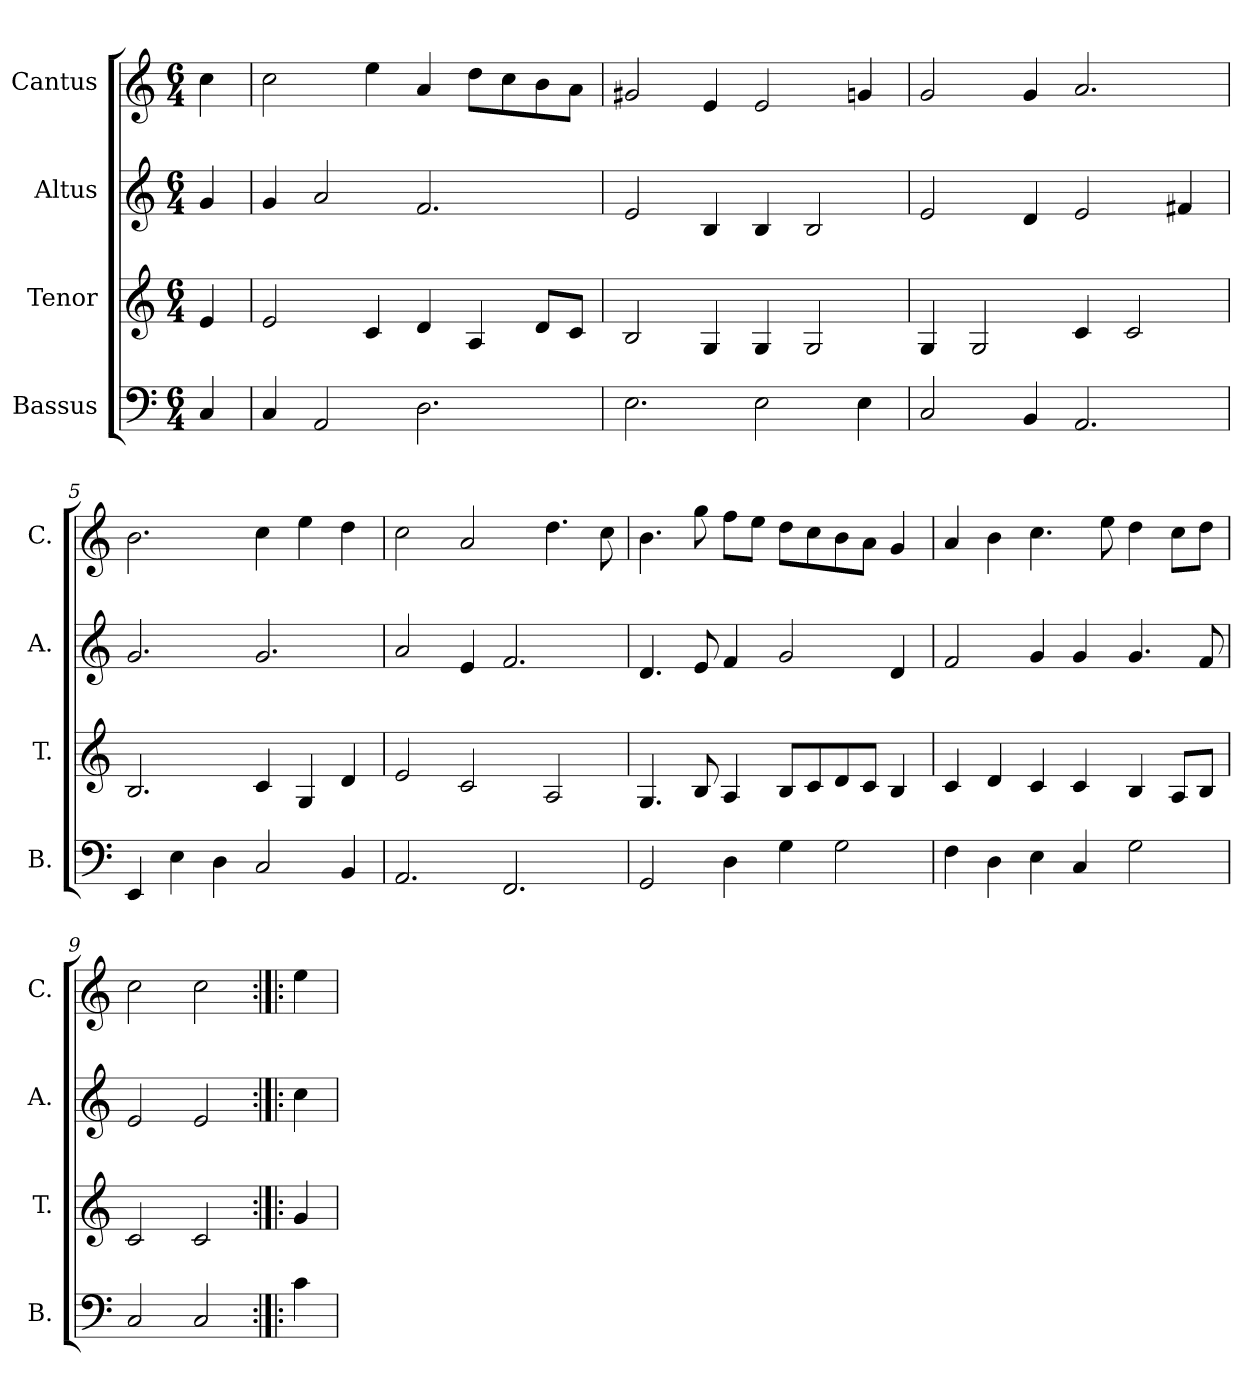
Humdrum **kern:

**kern	**kern	**kern	**kern
*part4	*part3	*part2	*part1
*staff4	*staff3	*staff2	*staff1
*I"Bassus	*I"Tenor	*I"Altus	*I"Cantus
*I'B.	*I'T.	*I'A.	*I'C.
*clefF4	*clefG2	*clefG2	*clefG2
*k[]	*k[]	*k[]	*k[]
*C:	*C:	*C:	*C:
*M6/4	*M6/4	*M6/4	*M6/4
=1	=1	=1	=1
4C/	4e/	4g/	4cc\
=2	=2	=2	=2
4C/	2e/	4g/	2cc\
2AA/	.	2a/	.
.	4c/	.	4ee\
2.D\	4d/	2.f/	4a/
.	4A/	.	8dd\L
.	.	.	8cc\
.	8d/L	.	8b\
.	8c/J	.	8a\J
=3	=3	=3	=3
2.E\	2B/	2e/	2g#X/
.	4G/	4B/	4e/
2E\	4G/	4B/	2e/
.	2G/	2B/	.
4E\	.	.	4gn/
=4	=4	=4	=4
2C/	4G/	2e/	2g/
.	2G/	.	.
4BB/	.	4d/	4g/
2.AA/	4c/	2e/	2.a/
.	2c/	.	.
.	.	4f#X/	.
=5	=5	=5	=5
4EE/	2.B/	2.g/	2.b\
4E\	.	.	.
4D\	.	.	.
2C/	4c/	2.g/	4cc\
.	4G/	.	4ee\
4BB/	4d/	.	4dd\
=6	=6	=6	=6
2.AA/	2e/	2a/	2cc\
.	2c/	4e/	2a/
2.FF/	.	2.f/	.
.	2A/	.	4.dd\
.	.	.	8cc\
=7	=7	=7	=7
2GG/	4.G/	4.d/	4.b\
.	8B/	8e/	8gg\
4D\	4A/	4f/	8ff\L
.	.	.	8ee\J
4G\	8B/L	2g/	8dd\L
.	8c/	.	8cc\
2G\	8d/	.	8b\
.	8c/J	.	8a\J
.	4B/	4d/	4g/
=8	=8	=8	=8
4F\	4c/	2f/	4a/
4D\	4d/	.	4b\
4E\	4c/	4g/	4.cc\
4C/	4c/	4g/	.
.	.	.	8ee\
2G\	4B/	4.g/	4dd\
.	8A/L	.	8cc\L
.	8B/J	8f/	8dd\J
!!LO:LB:g=z
=9	=9	=9	=9
2C/	2c/	2e/	2cc\
2C/	2c/	2e/	2cc\
=10:|!|:	=10:|!|:	=10:|!|:	=10:|!|:
4c\	4g/	4cc\	4ee\
=	=	=	=
*-	*-	*-	*-
